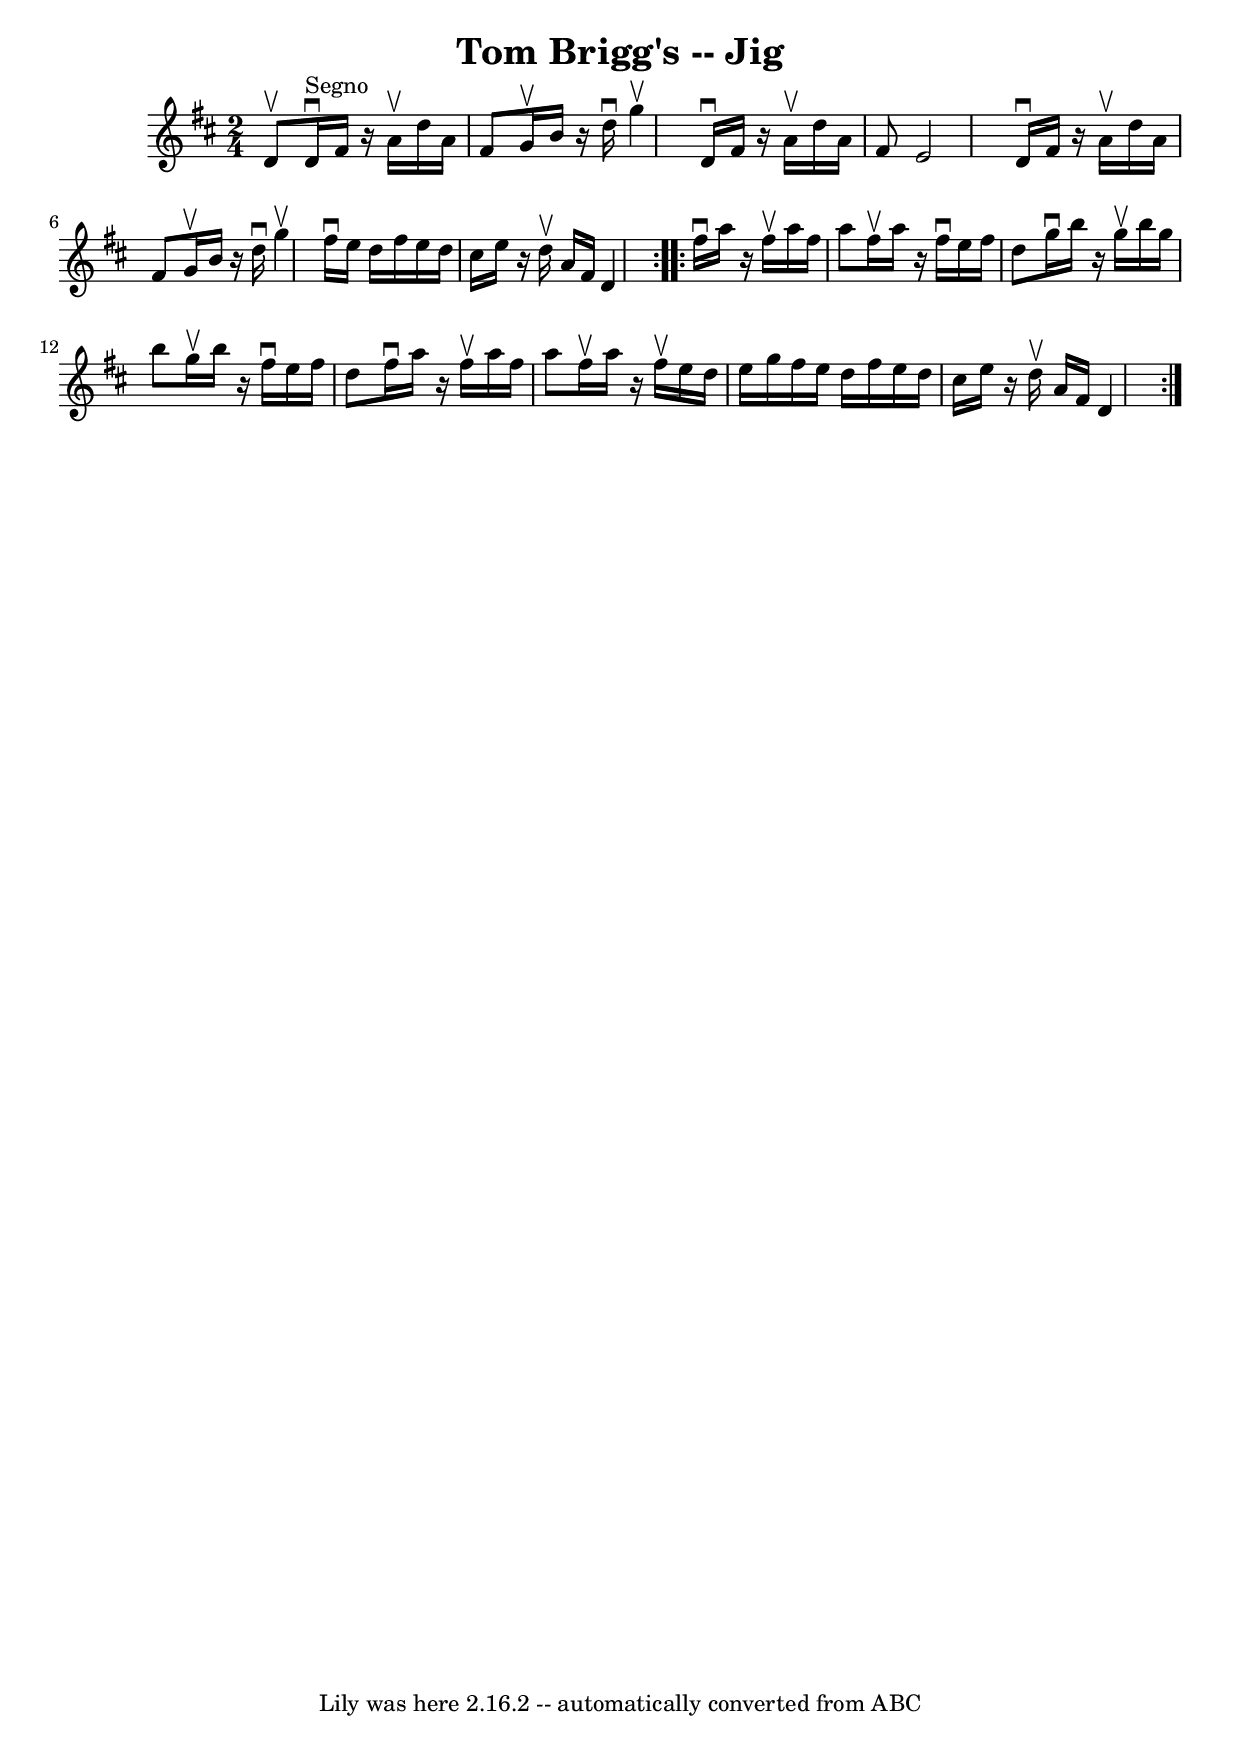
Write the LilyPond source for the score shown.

\version "2.16.2"
\include "Mammoth.ily"
\header {
  %% book = "Ryan's Mammoth Collection"
 crossRefNumber = "1"
 footnotes = "\\\\113 635"
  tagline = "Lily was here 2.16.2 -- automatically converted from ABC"
  title = "Tom Brigg's -- Jig"

}
voicedefault =  {



  \repeat volta 2 {

    \time 2/4 
    \key d \major d'8^\upbow    |
 d'16^"Segno"^\downbow fs'16    r16 a'16^\upbow d''16 a'16 fs'8     |
 g'16^\upbow b'16    r16 d''16^\downbow g''4^\upbow    |
 d'16^\downbow fs'16    r16 a'16^\upbow d''16 a'16 fs'8     |
 e'2     |
 d'16^\downbow fs'16    r16 a'16^\upbow d''16 a'16 fs'8     |
 g'16^\upbow b'16    r16 d''16^\downbow g''4^\upbow    |
 fs''16^\downbow e''16 d''16 fs''16 e''16 d''16 cs''16 e''16     |
    r16 d''16^\upbow a'16 fs'16 d'4    
  }   
  
  \repeat volta 2 {
 fs''16^\downbow a''16    r16 fs''16^\upbow a''16 fs''16 a''8     |
 fs''16^\upbow a''16    r16 fs''16^\downbow e''16 fs''16 d''8    |
 g''16^\downbow b''16         r16 g''16^\upbow b''16 g''16 b''8     |
 g''16^\upbow b''16       r16 fs''16^\downbow e''16 fs''16 d''8   |
 fs''16^\downbow a''16    r16 fs''16^\upbow a''16 fs''16 a''8    |
    
 fs''16^\upbow a''16    r16 fs''16^\upbow e''16 d''16 e''16 g''16     |
 fs''16 e''16 d''16 fs''16 e''16 d''16 cs''16 e''16     |
    r16 d''16^\upbow a'16 fs'16 d'4        

  }   

}

\score{
  <<

    \context Staff="default"
    {
      \voicedefault 
      
    }

  >>
  \layout {
    
  }
  \midi {
  }

}
